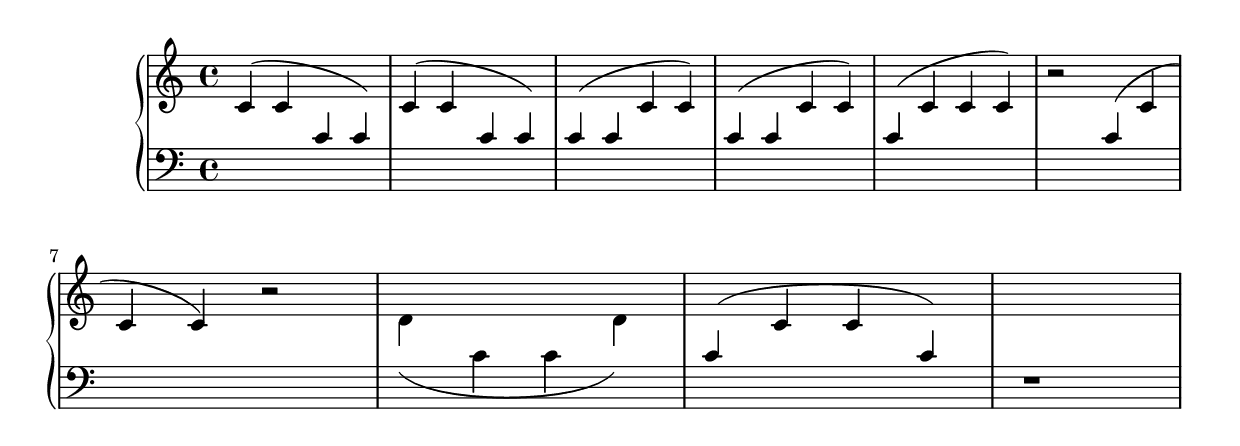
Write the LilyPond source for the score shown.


\version "2.7.13"
\header{
  texidoc="
Slurs behave decently when broken across a linebreak.
"
}



\context PianoStaff <<
  \context Staff = "one" \relative c'{
    \stemUp \slurUp
    c4( c \change Staff=two c  c) |
    \change Staff=one
    \stemUp \slurUp
    c4( c \change Staff=two c  c) |
    \stemUp \slurUp
    c4( c \change Staff=one c  c) |
    \change Staff=two
    \stemUp \slurUp
    c4( c \change Staff=one c  c) |
    \change Staff=two
    \stemUp \slurUp
    c4( \change Staff=one c c  c) |
    r2
    \change Staff=two
    \stemUp \slurUp
    c4( \change Staff=one c
    \break
    c  c)
    r2
    %%		\stemDown \slurDown
    %%		 c4( \change Staff=two c c \change Staff=one  c)
    \stemDown \slurDown
    d4( \change Staff=two c c \change Staff=one  d)
    \change Staff=two
    \stemUp \slurUp
    c4( \change Staff=one c c \change Staff=two  c)
    r1
  }
  \context Staff = "two" \relative c'{
    \clef bass
    s1 s1 s1 s1 s1 s1 s1 s1 s1 s1
  }
>>




